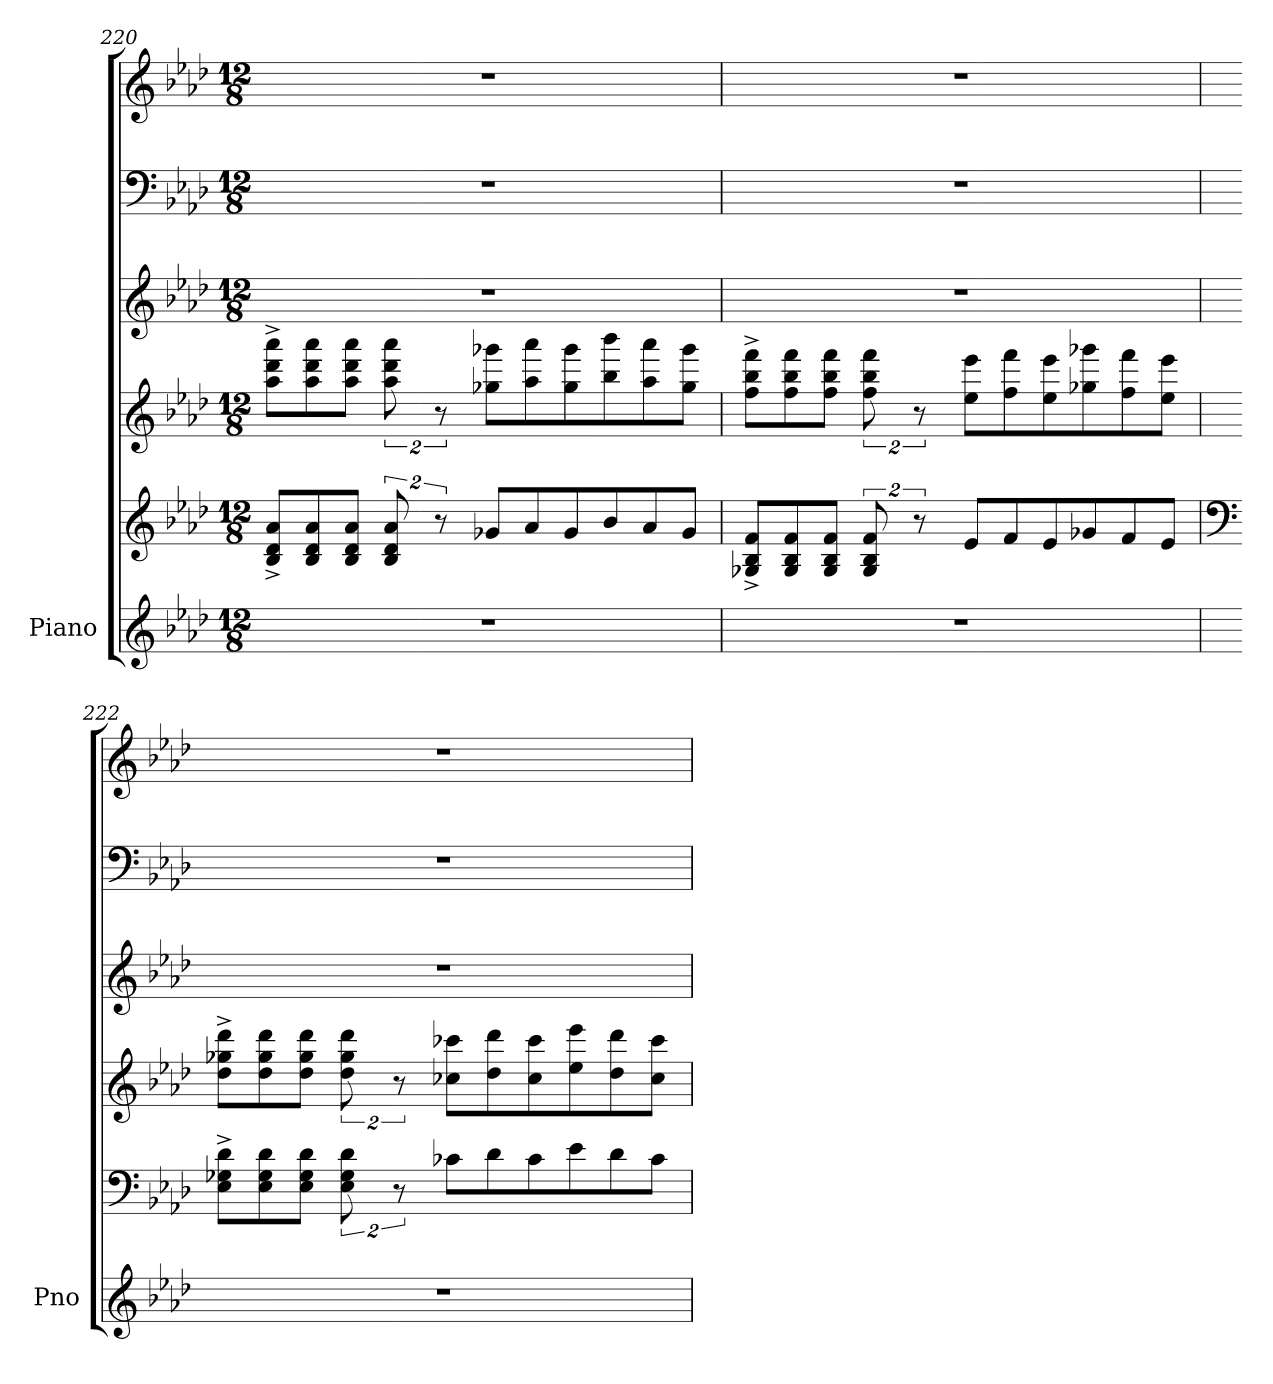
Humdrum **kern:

**kern	**kern	**kern	**kern	**kern	**kern
*part1	*part1	*part1	*part1	*part1	*part1
*staff6	*staff5	*staff4	*staff3	*staff2	*staff1
*I"Piano	*	*	*	*	*
*I'Pno	*	*	*	*	*
*clefG2	*clefG2	*clefG2	*clefG2	*clefF4	*clefG2
*k[b-e-a-d-]	*k[b-e-a-d-]	*k[b-e-a-d-]	*k[b-e-a-d-]	*k[b-e-a-d-]	*k[b-e-a-d-]
*M12/8	*M12/8	*M12/8	*M12/8	*M12/8	*M12/8
=220	=220	=220	=220	=220	=220
1.r	8B-/^ 8d-/^ 8a-/^L	8aa-\^ 8ddd-\^ 8aaa-\^L	1.r	1.r	1.r
.	8B-/ 8d-/ 8a-/	8aa-\ 8ddd-\ 8aaa-\	.	.	.
.	8B-/ 8d-/ 8a-/J	8aa-\ 8ddd-\ 8aaa-\J	.	.	.
.	16%3B-/ 16%3d-/ 16%3a-/	16%3aa-\ 16%3ddd-\ 16%3aaa-\	.	.	.
*	*	*	*	*	*MM180
.	16%3r	16%3r	.	.	.
*	*	*	*	*	*MM240
.	8g-X/L	8gg-X\ 8ggg-X\L	.	.	.
.	8a-/	8aa-\ 8aaa-\	.	.	.
.	8g-/	8gg-\ 8ggg-\	.	.	.
.	8b-/	8bb-\ 8bbb-\	.	.	.
.	8a-/	8aa-\ 8aaa-\	.	.	.
*	*	*	*	*	*MM150
.	8g-/J	8gg-\ 8ggg-\J	.	.	.
!!LO:LB:g=z
=221	=221	=221	=221	=221	=221
*	*	*	*	*	*MM240
1.r	8G-X/^ 8B-/^ 8f/^L	8ff\^ 8bb-\^ 8fff\^L	1.r	1.r	1.r
.	8G-/ 8B-/ 8f/	8ff\ 8bb-\ 8fff\	.	.	.
.	8G-/ 8B-/ 8f/J	8ff\ 8bb-\ 8fff\J	.	.	.
.	16%3G-/ 16%3B-/ 16%3f/	16%3ff\ 16%3bb-\ 16%3fff\	.	.	.
.	16%3r	16%3r	.	.	.
.	8e-/L	8ee-\ 8eee-\L	.	.	.
.	8f/	8ff\ 8fff\	.	.	.
.	8e-/	8ee-\ 8eee-\	.	.	.
.	8g-X/	8gg-X\ 8ggg-X\	.	.	.
.	8f/	8ff\ 8fff\	.	.	.
*	*	*	*	*	*MM150
.	8e-/J	8ee-\ 8eee-\J	.	.	.
=222	=222	=222	=222	=222	=222
*	*clefF4	*	*	*	*
*	*	*	*	*	*MM240
1.r	8E-\^ 8G-X\^ 8d-\^L	8dd-\^ 8gg-X\^ 8ddd-\^L	1.r	1.r	1.r
.	8E-\ 8G-\ 8d-\	8dd-\ 8gg-\ 8ddd-\	.	.	.
.	8E-\ 8G-\ 8d-\J	8dd-\ 8gg-\ 8ddd-\J	.	.	.
.	16%3E-\ 16%3G-\ 16%3d-\	16%3dd-\ 16%3gg-\ 16%3ddd-\	.	.	.
*	*	*	*	*	*MM150
.	16%3r	16%3r	.	.	.
*	*	*	*	*	*MM240
.	8c-X\L	8cc-X\ 8ccc-X\L	.	.	.
.	8d-\	8dd-\ 8ddd-\	.	.	.
.	8c-\	8cc-\ 8ccc-\	.	.	.
.	8e-\	8ee-\ 8eee-\	.	.	.
.	8d-\	8dd-\ 8ddd-\	.	.	.
.	8c-\J	8cc-\ 8ccc-\J	.	.	.
=	=	=	=	=	=
*-	*-	*-	*-	*-	*-
